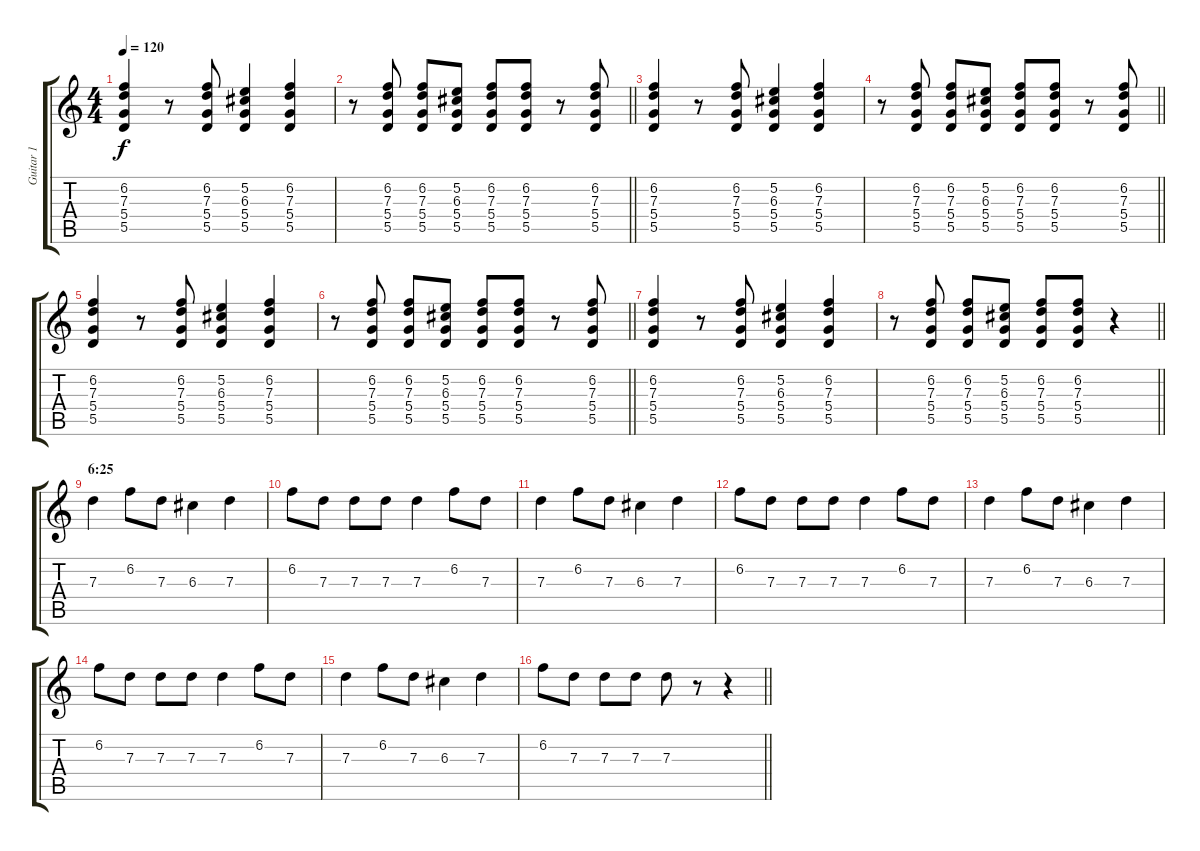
\track ("Guitar 1" "Guitar 1") {instrument acousticguitarsteel}
\staff {score tabs}
\tuning (E4 B3 G3 D3 A2 D2) {hide}
\ts (4 4)
\tempo 120
\clef g2
\ks c
(6.2 7.3 5.4 5.5).4{dy f} r.8 (6.2 7.3 5.4 5.5).8 (5.2 6.3 5.4 5.5).4 (6.2 7.3 5.4 5.5).4 |
\barLineRight lightlight
r.8 (6.2 7.3 5.4 5.5).8 (6.2 7.3 5.4 5.5).8 (5.2 6.3 5.4 5.5).8 (6.2 7.3 5.4 5.5).8 (6.2 7.3 5.4 5.5).8 r.8 (6.2 7.3 5.4 5.5).8 |
(6.2 7.3 5.4 5.5).4 r.8 (6.2 7.3 5.4 5.5).8 (5.2 6.3 5.4 5.5).4 (6.2 7.3 5.4 5.5).4 |
\barLineRight lightlight
r.8 (6.2 7.3 5.4 5.5).8 (6.2 7.3 5.4 5.5).8 (5.2 6.3 5.4 5.5).8 (6.2 7.3 5.4 5.5).8 (6.2 7.3 5.4 5.5).8 r.8 (6.2 7.3 5.4 5.5).8 |
(6.2 7.3 5.4 5.5).4 r.8 (6.2 7.3 5.4 5.5).8 (5.2 6.3 5.4 5.5).4 (6.2 7.3 5.4 5.5).4 |
\barLineRight lightlight
r.8 (6.2 7.3 5.4 5.5).8 (6.2 7.3 5.4 5.5).8 (5.2 6.3 5.4 5.5).8 (6.2 7.3 5.4 5.5).8 (6.2 7.3 5.4 5.5).8 r.8 (6.2 7.3 5.4 5.5).8 |
(6.2 7.3 5.4 5.5).4 r.8 (6.2 7.3 5.4 5.5).8 (5.2 6.3 5.4 5.5).4 (6.2 7.3 5.4 5.5).4 |
\barLineRight lightlight
r.8 (6.2 7.3 5.4 5.5).8 (6.2 7.3 5.4 5.5).8 (5.2 6.3 5.4 5.5).8 (6.2 7.3 5.4 5.5).8 (6.2 7.3 5.4 5.5).8 r.4 |
\section ("" "6:25")
7.3.4{volume 13 instrument electricguitarclean} 6.2.8 7.3.8 6.3.4 7.3.4 |
6.2.8 7.3.8 7.3.8 7.3.8 7.3.4 6.2.8 7.3.8 |
7.3.4 6.2.8 7.3.8 6.3.4 7.3.4 |
6.2.8 7.3.8 7.3.8 7.3.8 7.3.4 6.2.8 7.3.8 |
7.3.4 6.2.8 7.3.8 6.3.4 7.3.4 |
6.2.8 7.3.8 7.3.8 7.3.8 7.3.4 6.2.8 7.3.8 |
7.3.4 6.2.8 7.3.8 6.3.4 7.3.4 |
\barLineRight lightlight
6.2.8 7.3.8 7.3.8 7.3.8 7.3.8 r.8 r.4
